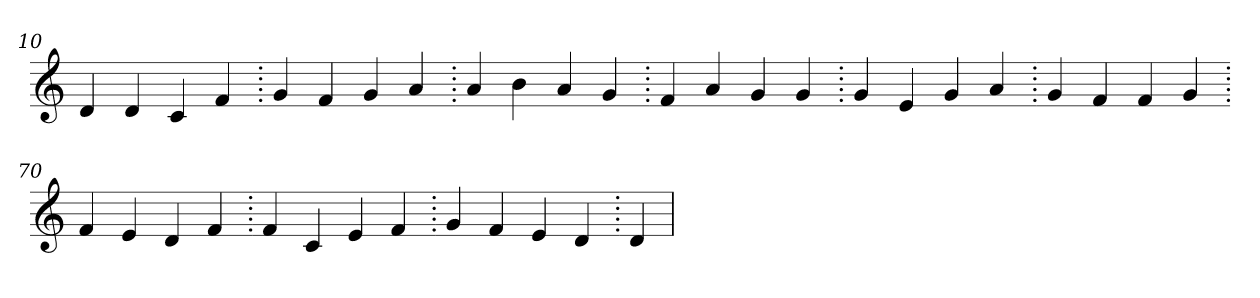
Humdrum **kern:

**kern
*part1
*staff1
*clefG2
=10.
4d
4d
4c
4f
=20.
4g
4f
4g
4a
=30.
4a
4b
4a
4g
=40.
4f
4a
4g
4g
=50.
4g
4e
4g
4a
=60.
4g
4f
4f
4g
=70.
4f
4e
4d
4f
=80.
4f
4c
4e
4f
=90.
4g
4f
4e
4d
=100.
4d
=
*-
